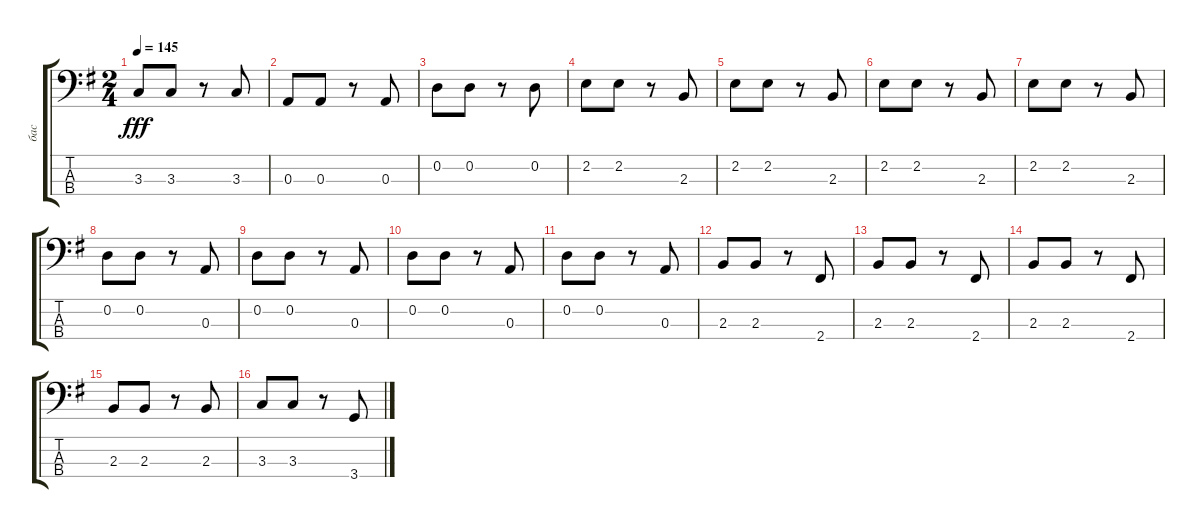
\track ("бас" "бас") {instrument electricbassfinger}
\staff {score tabs}
\tuning (G2 D2 A1 E1) {hide}
\ts (2 4)
\tempo 145
\clef f4
\ks eminor
3.3.8{dy fff} 3.3.8 r.8 3.3.8 |
0.3.8 0.3.8 r.8 0.3.8 |
0.2.8 0.2.8 r.8 0.2.8 |
2.2.8 2.2.8 r.8 2.3.8 |
2.2.8 2.2.8 r.8 2.3.8 |
2.2.8 2.2.8 r.8 2.3.8 |
2.2.8 2.2.8 r.8 2.3.8 |
0.2.8 0.2.8 r.8 0.3.8 |
0.2.8 0.2.8 r.8 0.3.8 |
0.2.8 0.2.8 r.8 0.3.8 |
0.2.8 0.2.8 r.8 0.3.8 |
2.3.8 2.3.8 r.8 2.4.8 |
2.3.8 2.3.8 r.8 2.4.8 |
2.3.8 2.3.8 r.8 2.4.8 |
2.3.8 2.3.8 r.8 2.3.8 |
3.3.8 3.3.8 r.8 3.4.8
